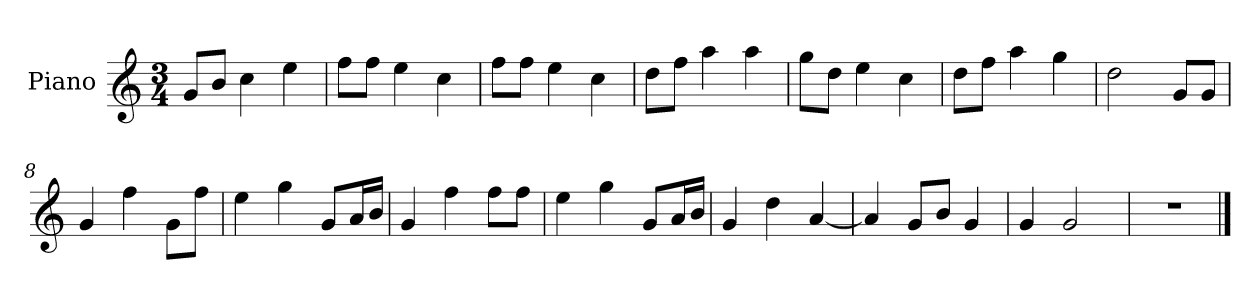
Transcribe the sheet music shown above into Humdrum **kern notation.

**kern
*part1
*staff1
*I"Piano
*I'P-no
*clefG2
*k[]
*M3/4
*MM179
=1
8g/L
8b/J
4cc\
4ee\
=2
8ff\L
8ff\J
4ee\
4cc\
=3
8ff\L
8ff\J
4ee\
4cc\
=4
8dd\L
8ff\J
4aa\
4aa\
=5
8gg\L
8dd\J
4ee\
4cc\
=6
8dd\L
8ff\J
4aa\
4gg\
=7
2dd\
8g/L
8g/J
=8
4g/
4ff\
8g\L
8ff\J
=9
4ee\
4gg\
8g/L
16a/L
16b/JJ
!!LO:LB:g=z
=10
4g/
4ff\
8ff\L
8ff\J
=11
4ee\
4gg\
8g/L
16a/L
16b/JJ
=12
4g/
4dd\
[4a/
=13
4a/]
8g/L
8b/J
4g/
=14
4g/
2g/
=15
2.r
==
*-
